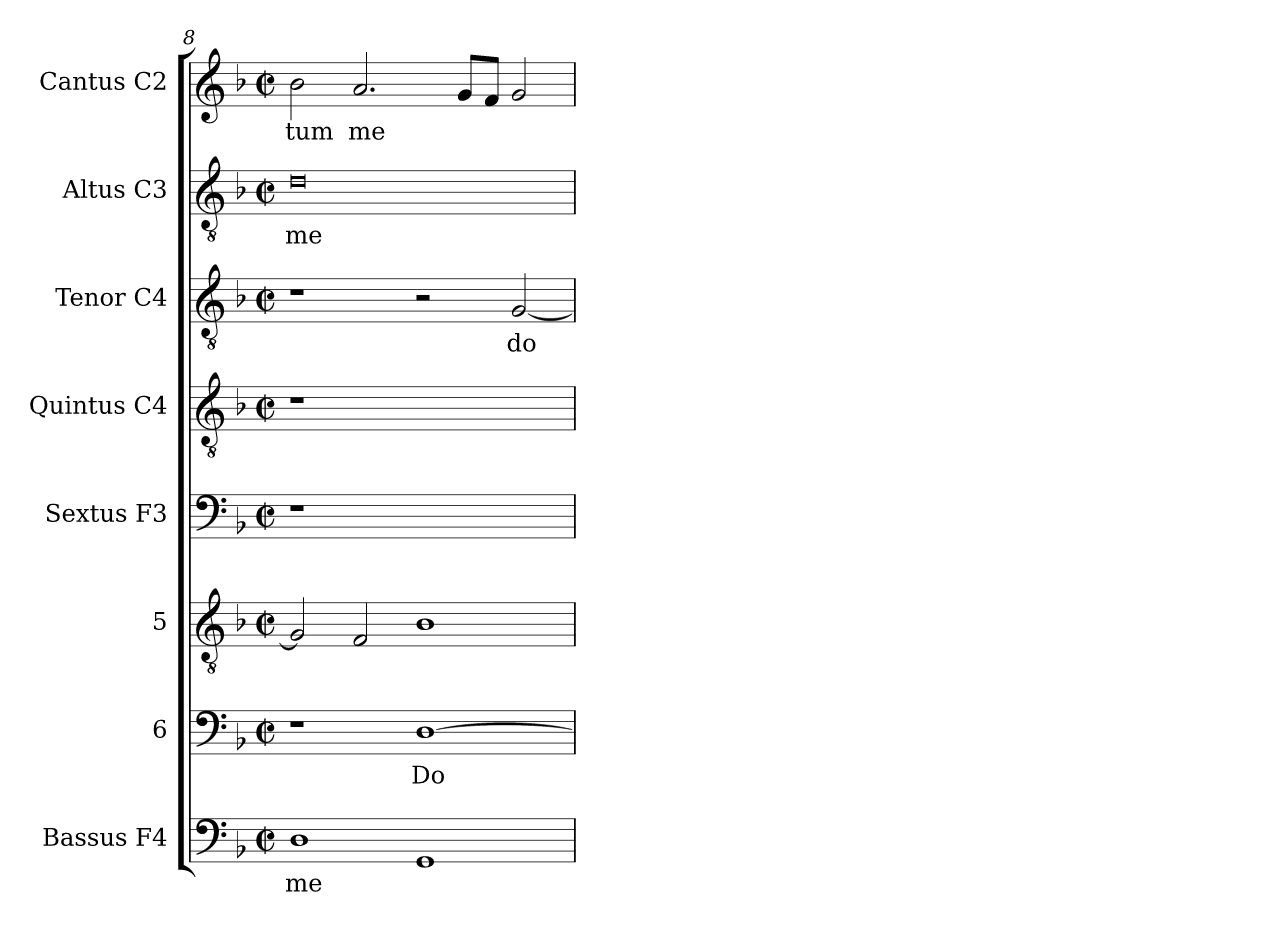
**kern	**text	**kern	**text	**kern	**text	**kern	**kern	**kern	**text	**kern	**text	**kern	**text
*part8	*part8	*part7	*part7	*part6	*part6	*part5	*part4	*part3	*part3	*part2	*part2	*part1	*part1
*staff8	*staff8	*staff7	*staff7	*staff6	*staff6	*staff5	*staff4	*staff3	*staff3	*staff2	*staff2	*staff1	*staff1
*I"Bassus  F4	*	*I"6	*	*I"5	*	*I"Sextus  F3	*I"Quintus  C4	*I"Tenor  C4	*	*I"Altus  C3	*	*I"Cantus  C2	*
*I'B	*	*	*	*	*	*	*	*I'T	*	*I'A	*	*I'C	*
*clefF4	*	*clefF4	*	*clefGv2	*	*clefF4	*clefGv2	*clefGv2	*	*clefGv2	*	*clefG2	*
*k[b-]	*	*k[b-]	*	*k[b-]	*	*k[b-]	*k[b-]	*k[b-]	*	*k[b-]	*	*k[b-]	*
*F:	*	*F:	*	*F:	*	*F:	*F:	*F:	*	*F:	*	*F:	*
*M2/2	*	*M2/2	*	*M2/2	*	*M2/2	*M2/2	*M2/2	*	*M2/2	*	*M2/2	*
*met(c|)	*	*met(c|)	*	*met(c|)	*	*met(c|)	*met(c|)	*met(c|)	*	*met(c|)	*	*met(c|)	*
=8	=8	=8	=8	=8	=8	=8	=8	=8	=8	=8	=8	=8	=8
!	!LO:LY:b:cj	!	!	!	!LO:LY:b	!	!	!	!	!	!LO:LY:b:cj	!	!LO:LY:b:cj
1D	me-	1r	.	2G/]	--	1r	1r	1r	.	0d	me-	2b-\	-tum
!	!	!	!	!	!LO:LY:b	!	!	!	!	!	!	!	!LO:LY:b:cj
.	.	.	.	2F/	--	.	.	.	.	.	.	2.a/	me-
!	!LO:LY:b:cj	!	!LO:LY:b:cj	!	!LO:LY:b	!	!	!	!	!	!	!	!
1GG	--	[>1D	Do-	1B-	--	1ryy	1ryy	2r	.	.	.	.	.
!	!	!	!	!	!	!	!	!	!	!	!	!	!LO:LY:b:cj
.	.	.	.	.	.	.	.	.	.	.	.	8g/L	--
!	!	!	!	!	!	!	!	!	!	!	!	!	!LO:LY:b:cj
.	.	.	.	.	.	.	.	.	.	.	.	8f/J	--
!	!	!	!	!	!	!	!	!	!LO:LY:b:cj	!	!	!	!LO:LY:b:cj
.	.	.	.	.	.	.	.	[<2G/	do-	.	.	2g/	--
=	=	=	=	=	=	=	=	=	=	=	=	=	=
*-	*-	*-	*-	*-	*-	*-	*-	*-	*-	*-	*-	*-	*-
